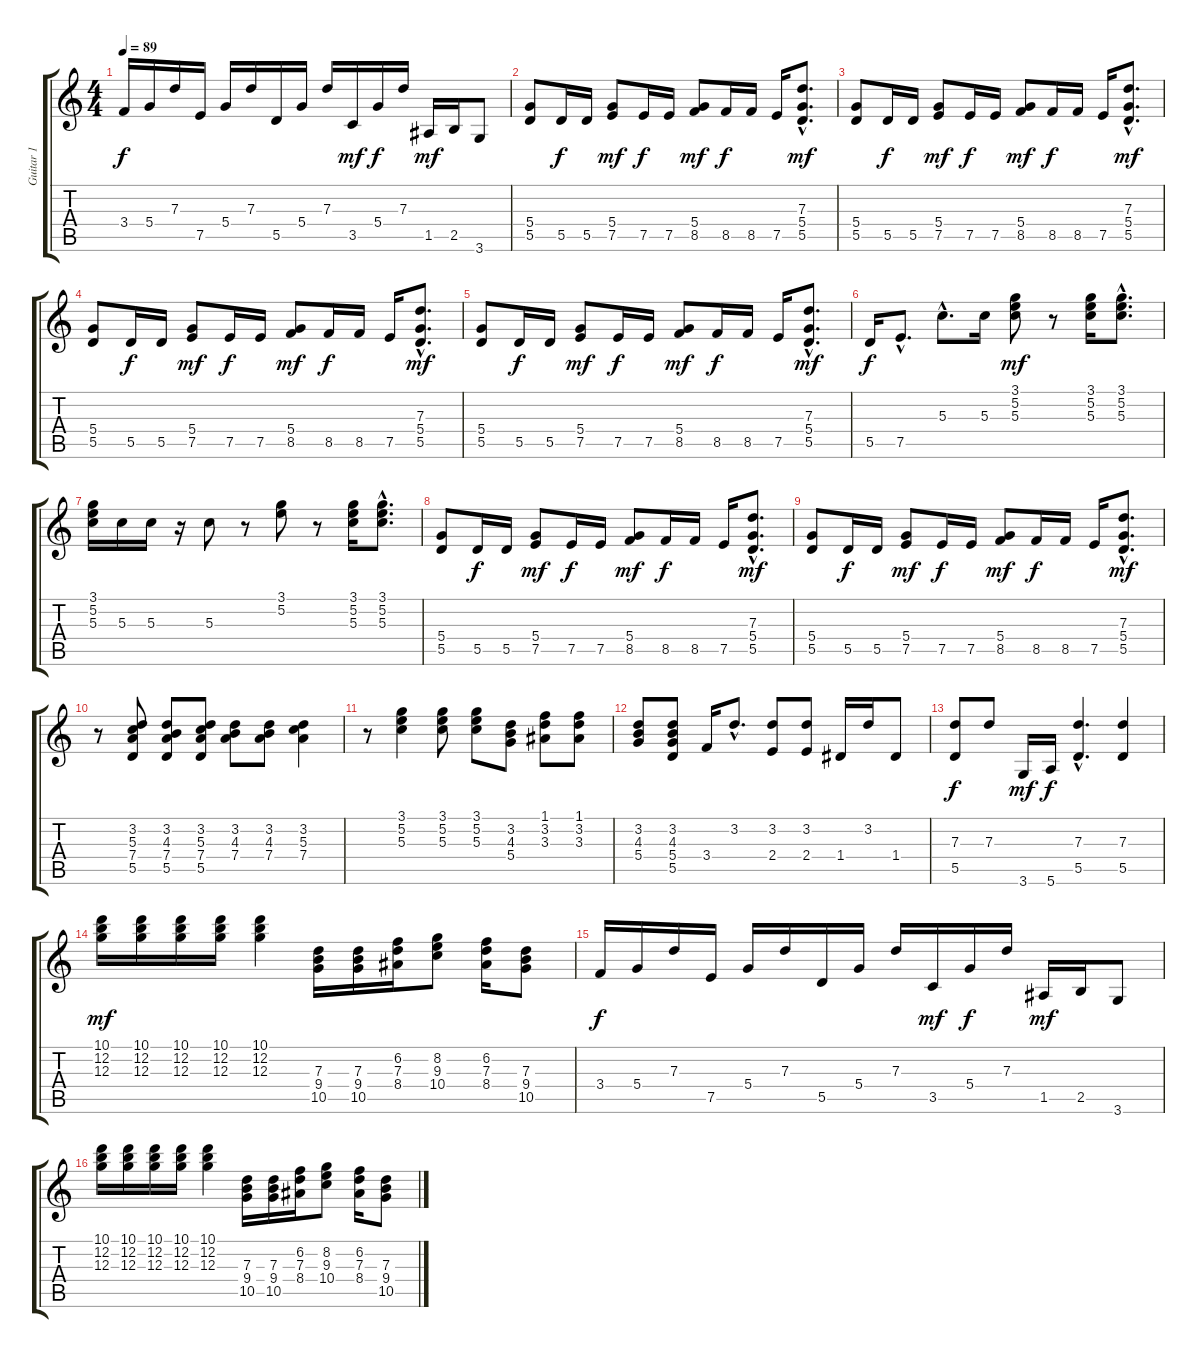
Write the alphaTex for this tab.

\track ("Guitar 1" "Guitar 1") {instrument distortionguitar}
\staff {score tabs}
\tuning (E4 B3 G3 D3 A2 E2) {hide}
\ts (4 4)
\tempo 89
\clef g2
\ks c
3.4.16{dy f} 5.4.16 7.3.16 7.5.16 5.4.16 7.3.16 5.5.16 5.4.16 7.3.16 3.5.16{dy mf} 5.4.16{dy f} 7.3.16 1.5.16{dy mf} 2.5.16 3.6.8 |
(5.4 5.5).8 5.5.16{dy f} 5.5.16 (5.4 7.5).8{dy mf} 7.5.16{dy f} 7.5.16 (5.4 8.5).8{dy mf} 8.5.16{dy f} 8.5.16 7.5.16 (7.3{hac} 5.4{hac} 5.5{hac}).8{d dy mf} |
(5.4 5.5).8 5.5.16{dy f} 5.5.16 (5.4 7.5).8{dy mf} 7.5.16{dy f} 7.5.16 (5.4 8.5).8{dy mf} 8.5.16{dy f} 8.5.16 7.5.16 (7.3{hac} 5.4{hac} 5.5{hac}).8{d dy mf} |
(5.4 5.5).8 5.5.16{dy f} 5.5.16 (5.4 7.5).8{dy mf} 7.5.16{dy f} 7.5.16 (5.4 8.5).8{dy mf} 8.5.16{dy f} 8.5.16 7.5.16 (7.3{hac} 5.4{hac} 5.5{hac}).8{d dy mf} |
(5.4 5.5).8 5.5.16{dy f} 5.5.16 (5.4 7.5).8{dy mf} 7.5.16{dy f} 7.5.16 (5.4 8.5).8{dy mf} 8.5.16{dy f} 8.5.16 7.5.16 (7.3{hac} 5.4{hac} 5.5{hac}).8{d dy mf} |
5.5.16{dy f} 7.5{hac}.8{d} 5.3{hac}.8{d} 5.3.16 (3.1 5.2 5.3).8{dy mf} r.8 (3.1 5.2 5.3).16 (3.1{hac} 5.2{hac} 5.3{hac}).8{d} |
(3.1 5.2 5.3).16 5.3.16 5.3.16 r.16 5.3.8 r.8 (3.1 5.2).8 r.8 (3.1 5.2 5.3).16 (3.1{hac} 5.2{hac} 5.3{hac}).8{d} |
(5.4 5.5).8 5.5.16{dy f} 5.5.16 (5.4 7.5).8{dy mf} 7.5.16{dy f} 7.5.16 (5.4 8.5).8{dy mf} 8.5.16{dy f} 8.5.16 7.5.16 (7.3{hac} 5.4{hac} 5.5{hac}).8{d dy mf} |
(5.4 5.5).8 5.5.16{dy f} 5.5.16 (5.4 7.5).8{dy mf} 7.5.16{dy f} 7.5.16 (5.4 8.5).8{dy mf} 8.5.16{dy f} 8.5.16 7.5.16 (7.3{hac} 5.4{hac} 5.5{hac}).8{d dy mf} |
r.8 (3.2 5.3 7.4 5.5).8 (3.2 4.3 7.4 5.5).8 (3.2 5.3 7.4 5.5).8 (3.2 4.3 7.4).8 (3.2 4.3 7.4).8 (3.2 5.3 7.4).4 |
r.8 (3.1 5.2 5.3).4 (3.1 5.2 5.3).8 (3.1 5.2 5.3).8 (3.2 4.3 5.4).8 (1.1 3.2 3.3).8 (1.1 3.2 3.3).8 |
(3.2 4.3 5.4).8 (3.2 4.3 5.4 5.5).8 3.4.16 3.2{hac}.8{d} (3.2 2.4).8 (3.2 2.4).8 1.4.16 3.2.16 1.4.8 |
(7.3 5.5).8{dy f} 7.3.8 3.6.16{dy mf} 5.6.16{dy f} (7.3{hac} 5.5{hac}).4{d} (7.3 5.5).4 |
(10.1 12.2 12.3).16{dy mf} (10.1 12.2 12.3).16 (10.1 12.2 12.3).16 (10.1 12.2 12.3).16 (10.1 12.2 12.3).4 (7.3 9.4 10.5).16 (7.3 9.4 10.5).16 (6.2 7.3 8.4).16 (8.2 9.3 10.4).8 (6.2 7.3 8.4).16 (7.3 9.4 10.5).8 |
3.4.16{dy f} 5.4.16 7.3.16 7.5.16 5.4.16 7.3.16 5.5.16 5.4.16 7.3.16 3.5.16{dy mf} 5.4.16{dy f} 7.3.16 1.5.16{dy mf} 2.5.16 3.6.8 |
(10.1 12.2 12.3).16 (10.1 12.2 12.3).16 (10.1 12.2 12.3).16 (10.1 12.2 12.3).16 (10.1 12.2 12.3).4 (7.3 9.4 10.5).16 (7.3 9.4 10.5).16 (6.2 7.3 8.4).16 (8.2 9.3 10.4).8 (6.2 7.3 8.4).16 (7.3 9.4 10.5).8
